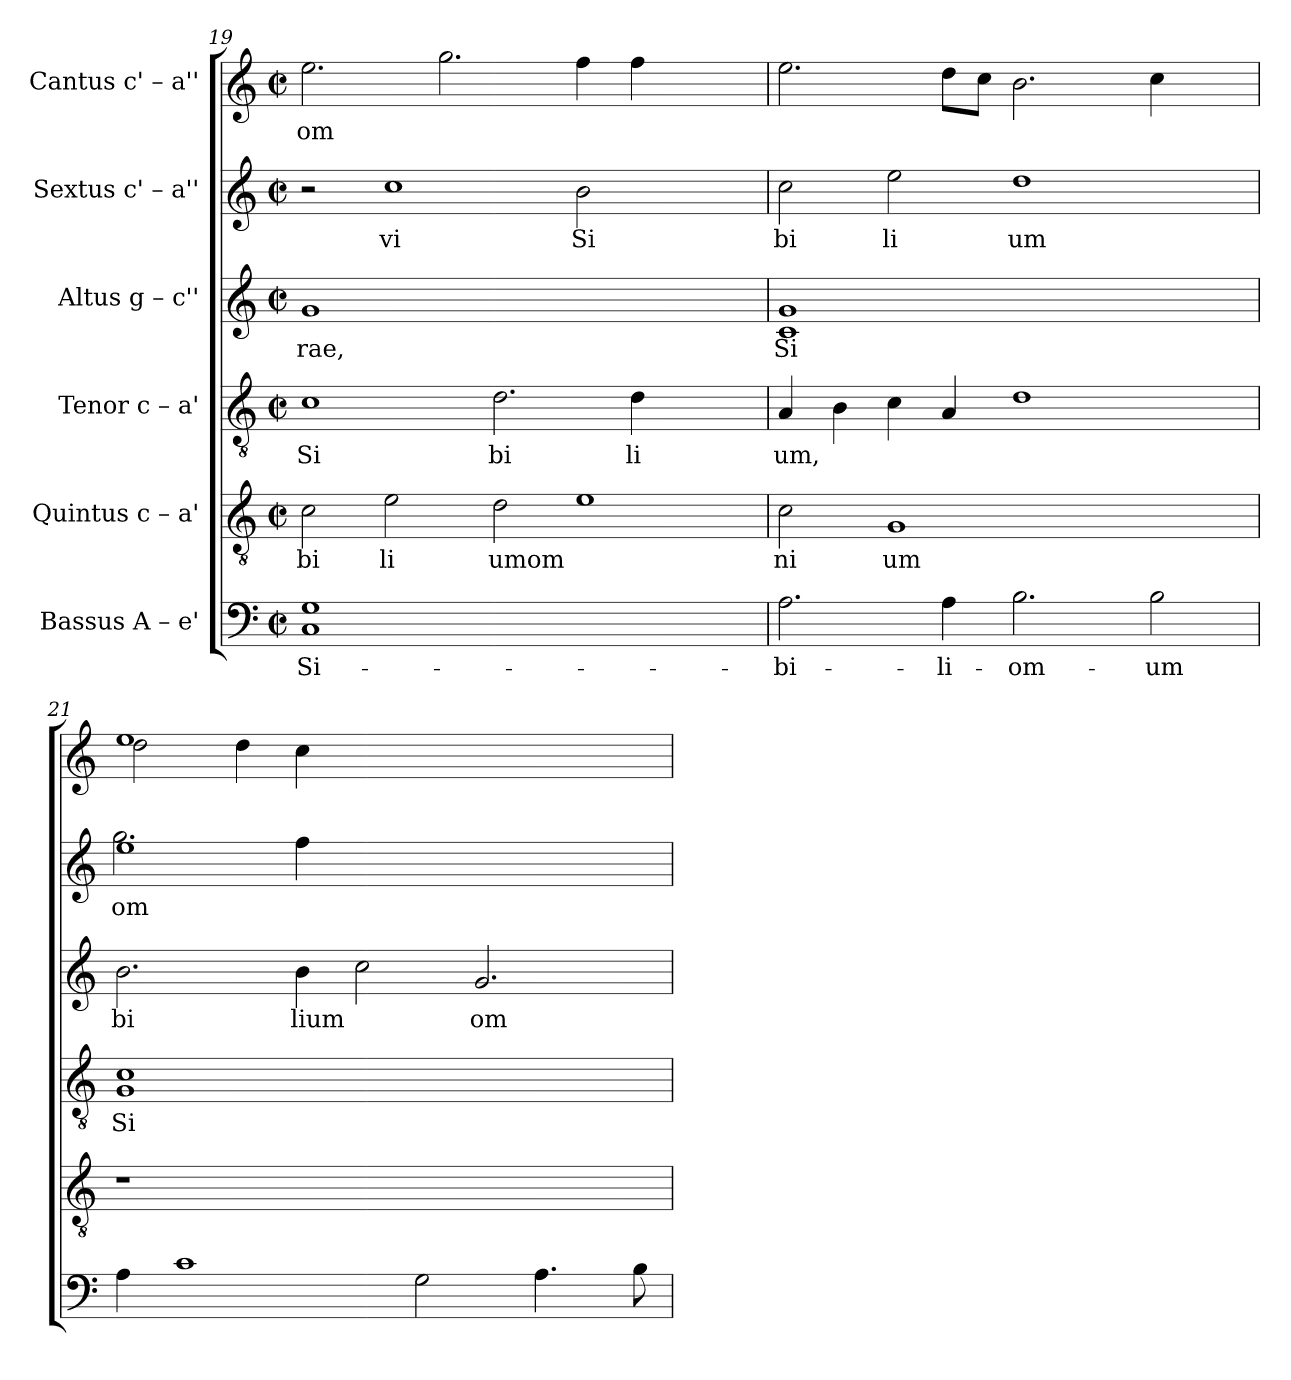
**kern	**text	**kern	**text	**kern	**text	**kern	**text	**kern	**text	**kern	**text
*part6	*part6	*part5	*part5	*part4	*part4	*part3	*part3	*part2	*part2	*part1	*part1
*staff6	*staff6	*staff5	*staff5	*staff4	*staff4	*staff3	*staff3	*staff2	*staff2	*staff1	*staff1
*I"Bassus  A – e'	*	*I"Quintus  c – a'	*	*I"Tenor  c – a'	*	*I"Altus  g – c''	*	*I"Sextus  c' – a''	*	*I"Cantus  c' – a''	*
!!LO:LB:g=z
*clefF4	*	*clefGv2	*	*clefGv2	*	*clefG2	*	*clefG2	*	*clefG2	*
*M2/2	*	*M2/2	*	*M2/2	*	*M2/2	*	*M2/2	*	*M2/2	*
*met(c|)	*	*met(c|)	*	*met(c|)	*	*met(c|)	*	*met(c|)	*	*met(c|)	*
=19	=19	=19	=19	=19	=19	=19	=19	=19	=19	=19	=19
!	!LO:LY:b:cj	!	!LO:LY:b:cj	!	!LO:LY:b:cj	!	!LO:LY:b:cj	!	!	!	!LO:LY:b
1C 1G	-Si-	2c\	bi	1c	Si	1g	rae,	2r	.	2.ee\	om
!	!	!	!LO:LY:b:cj	!	!	!	!	!	!LO:LY:b:cj	!	!
.	.	2e\	li	.	.	.	.	1cc	vi	.	.
.	.	.	.	.	.	.	.	.	.	2.gg\	.
!	!	!	!LO:LY:b	!	!LO:LY:b:cj	!	!	!	!	!	!
1.ryy	.	2d\	umom	2.d\	bi	1.ryy	.	.	.	.	.
!	!	!	!	!	!	!	!	!	!LO:LY:b:cj	!	!
.	.	1e	.	.	.	.	.	2b\	Si	4ff\	.
!	!	!	!	!	!LO:LY:b:cj	!	!	!	!	!	!
.	.	.	.	4d\	li	.	.	.	.	4ff\	.
.	.	.	.	2ryy	.	.	.	2ryy	.	2ryy	.
=20	=20	=20	=20	=20	=20	=20	=20	=20	=20	=20	=20
!	!LO:LY:b:cj	!	!LO:LY:b:cj	!	!LO:LY:b	!	!LO:LY:b:cj	!	!LO:LY:b:cj	!	!
2.A\	-bi-	2c\	ni	4A/	um,	1c 1g	Si	2cc\	bi	2.ee\	.
.	.	.	.	4B\	.	.	.	.	.	.	.
!	!	!	!LO:LY:b:cj	!	!	!	!	!	!LO:LY:b:cj	!	!
.	.	1G	um	4c\	.	.	.	2ee\	li	.	.
!	!LO:LY:b:cj	!	!	!	!	!	!	!	!	!	!
4A\	-li-	.	.	4A/	.	.	.	.	.	8dd\L	.
.	.	.	.	.	.	.	.	.	.	8cc\J	.
!	!LO:LY:b	!	!	!	!	!	!	!	!LO:LY:b:cj	!	!
2.B\	om-	.	.	1d	.	1ryy	.	1dd	um	2.b\	.
.	.	2.ryy	.	.	.	.	.	.	.	.	.
!	!LO:LY:b:cj	!	!	!	!	!	!	!	!	!	!
2B\	-um	.	.	.	.	.	.	.	.	4cc\	.
.	.	.	.	4ryy	.	4ryy	.	4ryy	.	4ryy	.
=21	=21	=21	=21	=21	=21	=21	=21	=21	=21	=21	=21
!	!	!	!	!	!LO:LY:b:cj	!	!LO:LY:b:cj	!	!LO:LY:b	!	!
*	*	*	*	*	*	*	*	*^	*	*^	*
4A\	.	1r	.	1G 1c	Si	2.b\	bi	1ee	2.gg\	om	1ee	2dd\	.
1c	.	.	.	.	.	.	.	.	.	.	.	.	.
.	.	.	.	.	.	.	.	.	.	.	.	4dd\	.
!	!	!	!	!	!	!	!LO:LY:b	!	!	!	!	!	!
.	.	.	.	.	.	4b\	lium	.	4ff\	.	.	4cc\	.
.	.	1ryy	.	1ryy	.	2cc\	.	1ryy	1ryy	.	1ryy	1ryy	.
2G\	.	.	.	.	.	.	.	.	.	.	.	.	.
!	!	!	!	!	!	!	!LO:LY:b	!	!	!	!	!	!
.	.	.	.	.	.	2.g/	om	.	.	.	.	.	.
4.A\	.	.	.	.	.	.	.	.	.	.	.	.	.
.	.	4ryy	.	4ryy	.	.	.	4ryy	4ryy	.	4ryy	4ryy	.
8B\	.	.	.	.	.	.	.	.	.	.	.	.	.
*	*	*	*	*	*	*	*	*v	*v	*	*	*	*
*	*	*	*	*	*	*	*	*	*	*v	*v	*
=	=	=	=	=	=	=	=	=	=	=	=
*-	*-	*-	*-	*-	*-	*-	*-	*-	*-	*-	*-
